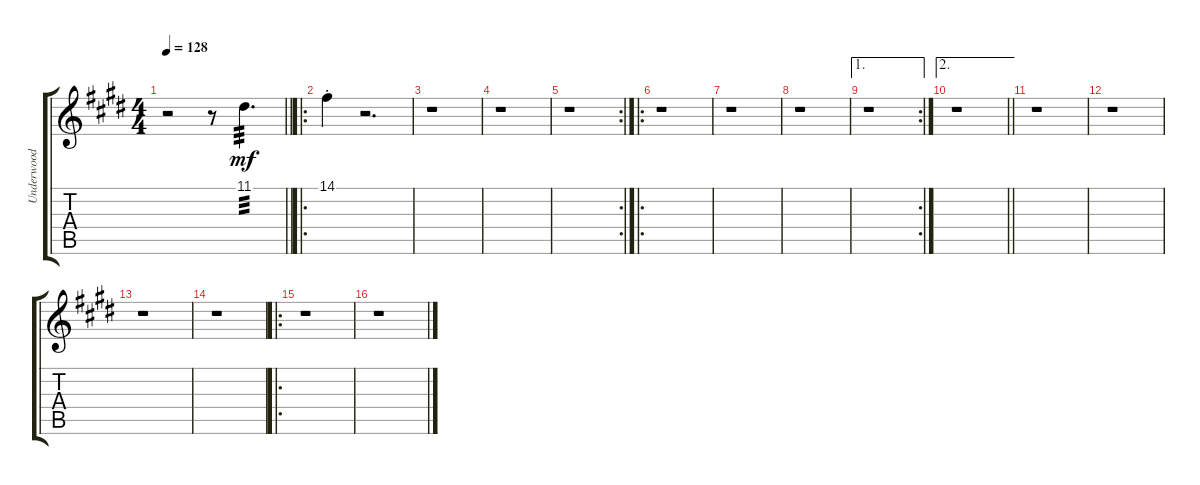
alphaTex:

\track ("Underwood (percussion)" "Underwood ") {instrument vibraphone}
\staff {score tabs}
\tuning (E4 B3 G3 D3 A2 E2) {hide}
\ts (4 4)
\tempo 128
\clef g2
\barLineRight lightlight
\ks c#minor
r.2{dy mf} r.8 11.1.4{d tp 3} |
\ro
\ks e
14.1{st}.4 r.2{d} |
\ks c#minor
r.1 |
r.1 |
\rc 2
r.1 |
\ro
\ks e
r.1 |
\ks c#minor
r.1 |
r.1 |
\ae 1
\rc 2
r.1 |
\ae 2
\barLineRight lightlight
r.1 |
\ks e
r.1 |
\ks c#minor
r.1 |
r.1 |
r.1 |
\ro
\ks e
r.1 |
\ks c#minor
r.1
